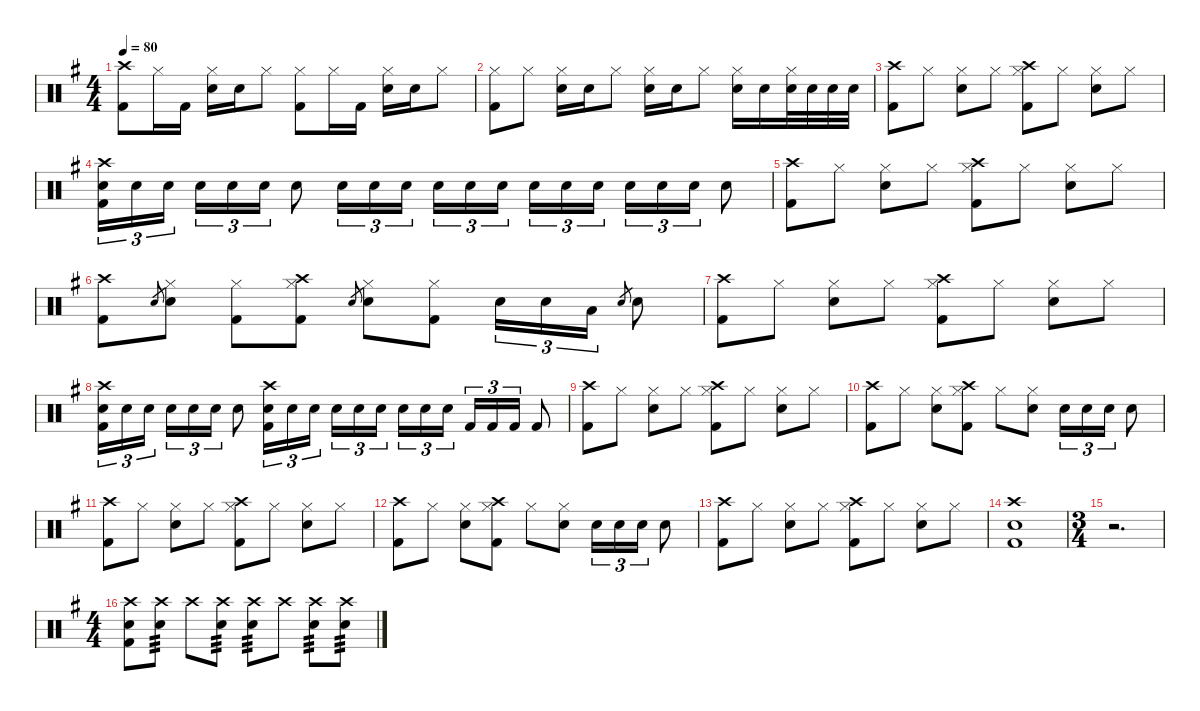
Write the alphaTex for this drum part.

\defaultSystemsLayout 4
\hideDynamics
\bracketExtendMode nobrackets
\singleTrackTrackNamePolicy hidden
\multiTrackTrackNamePolicy hidden
\firstSystemTrackNameMode fullname
\firstSystemTrackNameOrientation horizontal
\otherSystemsTrackNameOrientation horizontal
\track ("Percussion" "drm.") {instrument percussion}
\staff {score}
\articulation defaults
\ts (4 4)
\tempo 80
\clef neutral
\ks g
("Crash high (hit)"{acc forcenatural} "Kick (hit) 2"{acc forcenatural}).8{dy f beam Down} "Hi-Hat (closed)"{acc forcenatural}.16{beam Down} "Kick (hit) 2"{acc forcenatural}.16{beam Down} ("Hi-Hat (closed)"{acc forcenatural} "Snare (hit) 2"{acc forcenatural}).16{beam Down} "Snare (hit) 2"{acc forcenatural}.16{beam Down} "Hi-Hat (closed)"{acc forcenatural}.8{beam Down} ("Hi-Hat (closed)"{acc forcenatural} "Kick (hit) 2"{acc forcenatural}).8{beam Down} "Hi-Hat (closed)"{acc forcenatural}.16{beam Down} "Kick (hit) 2"{acc forcenatural}.16{beam Down} ("Hi-Hat (closed)"{acc forcenatural} "Snare (hit) 2"{acc forcenatural}).16{beam Down} "Snare (hit) 2"{acc forcenatural}.16{beam Down} "Hi-Hat (closed)"{acc forcenatural}.8{beam Down} |
("Hi-Hat (closed)"{acc forcenatural} "Kick (hit) 2"{acc forcenatural}).8{beam Down} "Hi-Hat (closed)"{acc forcenatural}.8{beam Down} ("Hi-Hat (closed)"{acc forcenatural} "Snare (hit) 2"{acc forcenatural}).16{beam Down} "Snare (hit) 2"{acc forcenatural}.16{beam Down} "Hi-Hat (closed)"{acc forcenatural}.8{beam Down} ("Hi-Hat (closed)"{acc forcenatural} "Snare (hit) 2"{acc forcenatural}).16{beam Down} "Snare (hit) 2"{acc forcenatural}.16{beam Down} "Hi-Hat (closed)"{acc forcenatural}.8{beam Down} ("Hi-Hat (closed)"{acc forcenatural} "Snare (hit) 2"{acc forcenatural}).16{beam Down} "Snare (hit) 2"{acc forcenatural}.16{beam Down} ("Hi-Hat (closed)"{acc forcenatural} "Snare (hit) 2"{acc forcenatural}).32{beam Down} "Snare (hit) 2"{acc forcenatural}.32{beam Down} "Snare (hit) 2"{acc forcenatural}.32{beam Down} "Snare (hit) 2"{acc forcenatural}.32{beam Down} |
("Crash high (hit)"{acc forcenatural} "Kick (hit) 2"{acc forcenatural}).8{beam Down} "Hi-Hat (closed)"{acc forcenatural}.8{beam Down} ("Hi-Hat (closed)"{acc forcenatural} "Snare (hit) 2"{acc forcenatural}).8{beam Down} "Hi-Hat (closed)"{acc forcenatural}.8{beam Down} ("Crash high (hit)"{acc forcenatural} "Hi-Hat (closed)"{acc forcenatural} "Kick (hit) 2"{acc forcenatural}).8{beam Down} "Hi-Hat (closed)"{acc forcenatural}.8{beam Down} ("Hi-Hat (closed)"{acc forcenatural} "Snare (hit) 2"{acc forcenatural}).8{beam Down} "Hi-Hat (closed)"{acc forcenatural}.8{beam Down} |
("Crash high (hit)"{acc forcenatural} "Snare (hit) 2"{acc forcenatural} "Kick (hit) 2"{acc forcenatural}).16{tu (3 2) beam Down} "Snare (hit) 2"{acc forcenatural}.16{tu (3 2) dy p beam Down} "Snare (hit) 2"{acc forcenatural}.16{tu (3 2) beam Down} "Snare (hit) 2"{acc forcenatural}.16{tu (3 2) beam Down} "Snare (hit) 2"{acc forcenatural}.16{tu (3 2) beam Down} "Snare (hit) 2"{acc forcenatural}.16{tu (3 2) beam Down} "Snare (hit) 2"{acc forcenatural}.8{dy mp beam Down} "Snare (hit) 2"{acc forcenatural}.16{tu (3 2) beam Down} "Snare (hit) 2"{acc forcenatural}.16{tu (3 2) beam Down} "Snare (hit) 2"{acc forcenatural}.16{tu (3 2) beam Down} "Snare (hit) 2"{acc forcenatural}.16{tu (3 2) beam Down} "Snare (hit) 2"{acc forcenatural}.16{tu (3 2) beam Down} "Snare (hit) 2"{acc forcenatural}.16{tu (3 2) dy mf beam Down} "Snare (hit) 2"{acc forcenatural}.16{tu (3 2) beam Down} "Snare (hit) 2"{acc forcenatural}.16{tu (3 2) beam Down} "Snare (hit) 2"{acc forcenatural}.16{tu (3 2) beam Down} "Snare (hit) 2"{acc forcenatural}.16{tu (3 2) beam Down} "Snare (hit) 2"{acc forcenatural}.16{tu (3 2) beam Down} "Snare (hit) 2"{acc forcenatural}.16{tu (3 2) dy f beam Down} "Snare (hit) 2"{acc forcenatural}.8{beam Down} |
("Crash high (hit)"{acc forcenatural} "Kick (hit) 2"{acc forcenatural}).8{beam Down} "Hi-Hat (closed)"{acc forcenatural}.8{beam Down} ("Hi-Hat (closed)"{acc forcenatural} "Snare (hit) 2"{acc forcenatural}).8{beam Down} "Hi-Hat (closed)"{acc forcenatural}.8{beam Down} ("Crash high (hit)"{acc forcenatural} "Hi-Hat (closed)"{acc forcenatural} "Kick (hit) 2"{acc forcenatural}).8{beam Down} "Hi-Hat (closed)"{acc forcenatural}.8{beam Down} ("Hi-Hat (closed)"{acc forcenatural} "Snare (hit) 2"{acc forcenatural}).8{beam Down} "Hi-Hat (closed)"{acc forcenatural}.8{beam Down} |
("Crash high (hit)"{acc forcenatural} "Kick (hit) 2"{acc forcenatural}).8{beam Down} "Snare (hit) 2"{acc forcenatural}.8{gr dy mf beam Up} ("Hi-Hat (closed)"{acc forcenatural} "Snare (hit) 2"{acc forcenatural}).8{dy f beam Down} ("Hi-Hat (closed)"{acc forcenatural} "Kick (hit) 2"{acc forcenatural}).8{beam Down} ("Crash high (hit)"{acc forcenatural} "Hi-Hat (closed)"{acc forcenatural} "Kick (hit) 2"{acc forcenatural}).8{beam Down} "Snare (hit) 2"{acc forcenatural}.8{gr dy mf beam Up} ("Hi-Hat (closed)"{acc forcenatural} "Snare (hit) 2"{acc forcenatural}).8{dy f beam Down} ("Hi-Hat (closed)"{acc forcenatural} "Kick (hit) 2"{acc forcenatural}).8{beam Down} "Snare (hit) 2"{acc forcenatural}.16{tu (3 2) beam Down} "Snare (hit) 2"{acc forcenatural}.16{tu (3 2) beam Down} "Low Floor Tom (hit)"{acc forcenatural}.16{tu (3 2) beam Down} "Snare (hit) 2"{acc forcenatural}.8{gr dy mf beam Up} "Snare (hit) 2"{acc forcenatural}.8{dy f beam Down} |
("Crash high (hit)"{acc forcenatural} "Kick (hit) 2"{acc forcenatural}).8{beam Down} "Hi-Hat (closed)"{acc forcenatural}.8{beam Down} ("Hi-Hat (closed)"{acc forcenatural} "Snare (hit) 2"{acc forcenatural}).8{beam Down} "Hi-Hat (closed)"{acc forcenatural}.8{beam Down} ("Crash high (hit)"{acc forcenatural} "Hi-Hat (closed)"{acc forcenatural} "Kick (hit) 2"{acc forcenatural}).8{beam Down} "Hi-Hat (closed)"{acc forcenatural}.8{beam Down} ("Hi-Hat (closed)"{acc forcenatural} "Snare (hit) 2"{acc forcenatural}).8{beam Down} "Hi-Hat (closed)"{acc forcenatural}.8{beam Down} |
("Crash high (hit)"{acc forcenatural} "Snare (hit) 2"{acc forcenatural} "Kick (hit) 2"{acc forcenatural}).16{tu (3 2) beam Down} "Snare (hit) 2"{acc forcenatural}.16{tu (3 2) dy p beam Down} "Snare (hit) 2"{acc forcenatural}.16{tu (3 2) dy mp beam Down} "Snare (hit) 2"{acc forcenatural}.16{tu (3 2) beam Down} "Snare (hit) 2"{acc forcenatural}.16{tu (3 2) dy mf beam Down} "Snare (hit) 2"{acc forcenatural}.16{tu (3 2) beam Down} "Snare (hit) 2"{acc forcenatural}.8{dy f beam Down} ("Crash high (hit)"{acc forcenatural} "Snare (hit) 2"{acc forcenatural} "Kick (hit) 2"{acc forcenatural}).16{tu (3 2) dy mf beam Down} "Snare (hit) 2"{acc forcenatural}.16{tu (3 2) dy p beam Down} "Snare (hit) 2"{acc forcenatural}.16{tu (3 2) dy mp beam Down} "Snare (hit) 2"{acc forcenatural}.16{tu (3 2) beam Down} "Snare (hit) 2"{acc forcenatural}.16{tu (3 2) dy mf beam Down} "Snare (hit) 2"{acc forcenatural}.16{tu (3 2) beam Down} "Snare (hit) 2"{acc forcenatural}.16{tu (3 2) dy f beam Down} "Snare (hit) 2"{acc forcenatural}.16{tu (3 2) beam Down} "Snare (hit) 2"{acc forcenatural}.16{tu (3 2) dy ff beam Down} "Kick (hit) 2"{acc forcenatural}.16{tu (3 2) dy f beam Up} "Kick (hit) 2"{acc forcenatural}.16{tu (3 2) beam Up} "Kick (hit) 2"{acc forcenatural}.16{tu (3 2) beam Up} "Kick (hit) 2"{acc forcenatural}.8{beam Up} |
("Crash high (hit)"{acc forcenatural} "Kick (hit) 2"{acc forcenatural}).8{beam Down} "Hi-Hat (closed)"{acc forcenatural}.8{beam Down} ("Hi-Hat (closed)"{acc forcenatural} "Snare (hit) 2"{acc forcenatural}).8{beam Down} "Hi-Hat (closed)"{acc forcenatural}.8{beam Down} ("Crash high (hit)"{acc forcenatural} "Hi-Hat (closed)"{acc forcenatural} "Kick (hit) 2"{acc forcenatural}).8{beam Down} "Hi-Hat (closed)"{acc forcenatural}.8{beam Down} ("Hi-Hat (closed)"{acc forcenatural} "Snare (hit) 2"{acc forcenatural}).8{beam Down} "Hi-Hat (closed)"{acc forcenatural}.8{beam Down} |
("Crash high (hit)"{acc forcenatural} "Kick (hit) 2"{acc forcenatural}).8{beam Down} "Hi-Hat (closed)"{acc forcenatural}.8{beam Down} ("Hi-Hat (closed)"{acc forcenatural} "Snare (hit) 2"{acc forcenatural}).8{beam Down} ("Crash high (hit)"{acc forcenatural} "Hi-Hat (closed)"{acc forcenatural} "Kick (hit) 2"{acc forcenatural}).8{beam Down} "Hi-Hat (closed)"{acc forcenatural}.8{beam Down} ("Hi-Hat (closed)"{acc forcenatural} "Snare (hit) 2"{acc forcenatural}).8{beam Down} "Snare (hit) 2"{acc forcenatural}.16{tu (3 2) beam Down} "Snare (hit) 2"{acc forcenatural}.16{tu (3 2) beam Down} "Snare (hit) 2"{acc forcenatural}.16{tu (3 2) beam Down} "Snare (hit) 2"{acc forcenatural}.8{beam Down} |
("Crash high (hit)"{acc forcenatural} "Kick (hit) 2"{acc forcenatural}).8{beam Down} "Hi-Hat (closed)"{acc forcenatural}.8{beam Down} ("Hi-Hat (closed)"{acc forcenatural} "Snare (hit) 2"{acc forcenatural}).8{beam Down} "Hi-Hat (closed)"{acc forcenatural}.8{beam Down} ("Crash high (hit)"{acc forcenatural} "Hi-Hat (closed)"{acc forcenatural} "Kick (hit) 2"{acc forcenatural}).8{beam Down} "Hi-Hat (closed)"{acc forcenatural}.8{beam Down} ("Hi-Hat (closed)"{acc forcenatural} "Snare (hit) 2"{acc forcenatural}).8{beam Down} "Hi-Hat (closed)"{acc forcenatural}.8{beam Down} |
("Crash high (hit)"{acc forcenatural} "Kick (hit) 2"{acc forcenatural}).8{beam Down} "Hi-Hat (closed)"{acc forcenatural}.8{beam Down} ("Hi-Hat (closed)"{acc forcenatural} "Snare (hit) 2"{acc forcenatural}).8{beam Down} ("Crash high (hit)"{acc forcenatural} "Hi-Hat (closed)"{acc forcenatural} "Kick (hit) 2"{acc forcenatural}).8{beam Down} "Hi-Hat (closed)"{acc forcenatural}.8{beam Down} ("Hi-Hat (closed)"{acc forcenatural} "Snare (hit) 2"{acc forcenatural}).8{beam Down} "Snare (hit) 2"{acc forcenatural}.16{tu (3 2) beam Down} "Snare (hit) 2"{acc forcenatural}.16{tu (3 2) beam Down} "Snare (hit) 2"{acc forcenatural}.16{tu (3 2) beam Down} "Snare (hit) 2"{acc forcenatural}.8{beam Down} |
("Crash high (hit)"{acc forcenatural} "Kick (hit) 2"{acc forcenatural}).8{beam Down} "Hi-Hat (closed)"{acc forcenatural}.8{beam Down} ("Hi-Hat (closed)"{acc forcenatural} "Snare (hit) 2"{acc forcenatural}).8{beam Down} "Hi-Hat (closed)"{acc forcenatural}.8{beam Down} ("Crash high (hit)"{acc forcenatural} "Hi-Hat (closed)"{acc forcenatural} "Kick (hit) 2"{acc forcenatural}).8{beam Down} "Hi-Hat (closed)"{acc forcenatural}.8{beam Down} ("Hi-Hat (closed)"{acc forcenatural} "Snare (hit) 2"{acc forcenatural}).8{beam Down} "Hi-Hat (closed)"{acc forcenatural}.8{beam Down} |
("Crash high (hit)"{acc forcenatural} "Snare (hit) 2"{acc forcenatural} "Kick (hit) 2"{acc forcenatural}).1{beam Down} |
\ts (3 4)
\beaming (8 2 2 2)
r.2{d beam Down} |
\ts (4 4)
\beaming (8 2 2 2 2)
("Crash high (hit)"{acc forcenatural} "Snare (hit) 2"{acc forcenatural} "Kick (hit) 2"{acc forcenatural}).8{dy p beam Down} ("Crash high (hit)"{acc forcenatural} "Snare (hit) 2"{acc forcenatural}).8{tp 3 beam Down} "Crash high (hit)"{acc forcenatural}.8{dy pp beam Down} ("Crash high (hit)"{acc forcenatural} "Snare (hit) 2"{acc forcenatural}).8{tp 3 dy p beam Down} ("Crash high (hit)"{acc forcenatural} "Snare (hit) 2"{acc forcenatural}).8{tp 3 beam Down} "Crash high (hit)"{acc forcenatural}.8{beam Down} ("Crash high (hit)"{acc forcenatural} "Snare (hit) 2"{acc forcenatural}).8{tp 3 dy pp beam Down} ("Crash high (hit)"{acc forcenatural} "Snare (hit) 2"{acc forcenatural}).8{tp 3 dy p beam Down}
